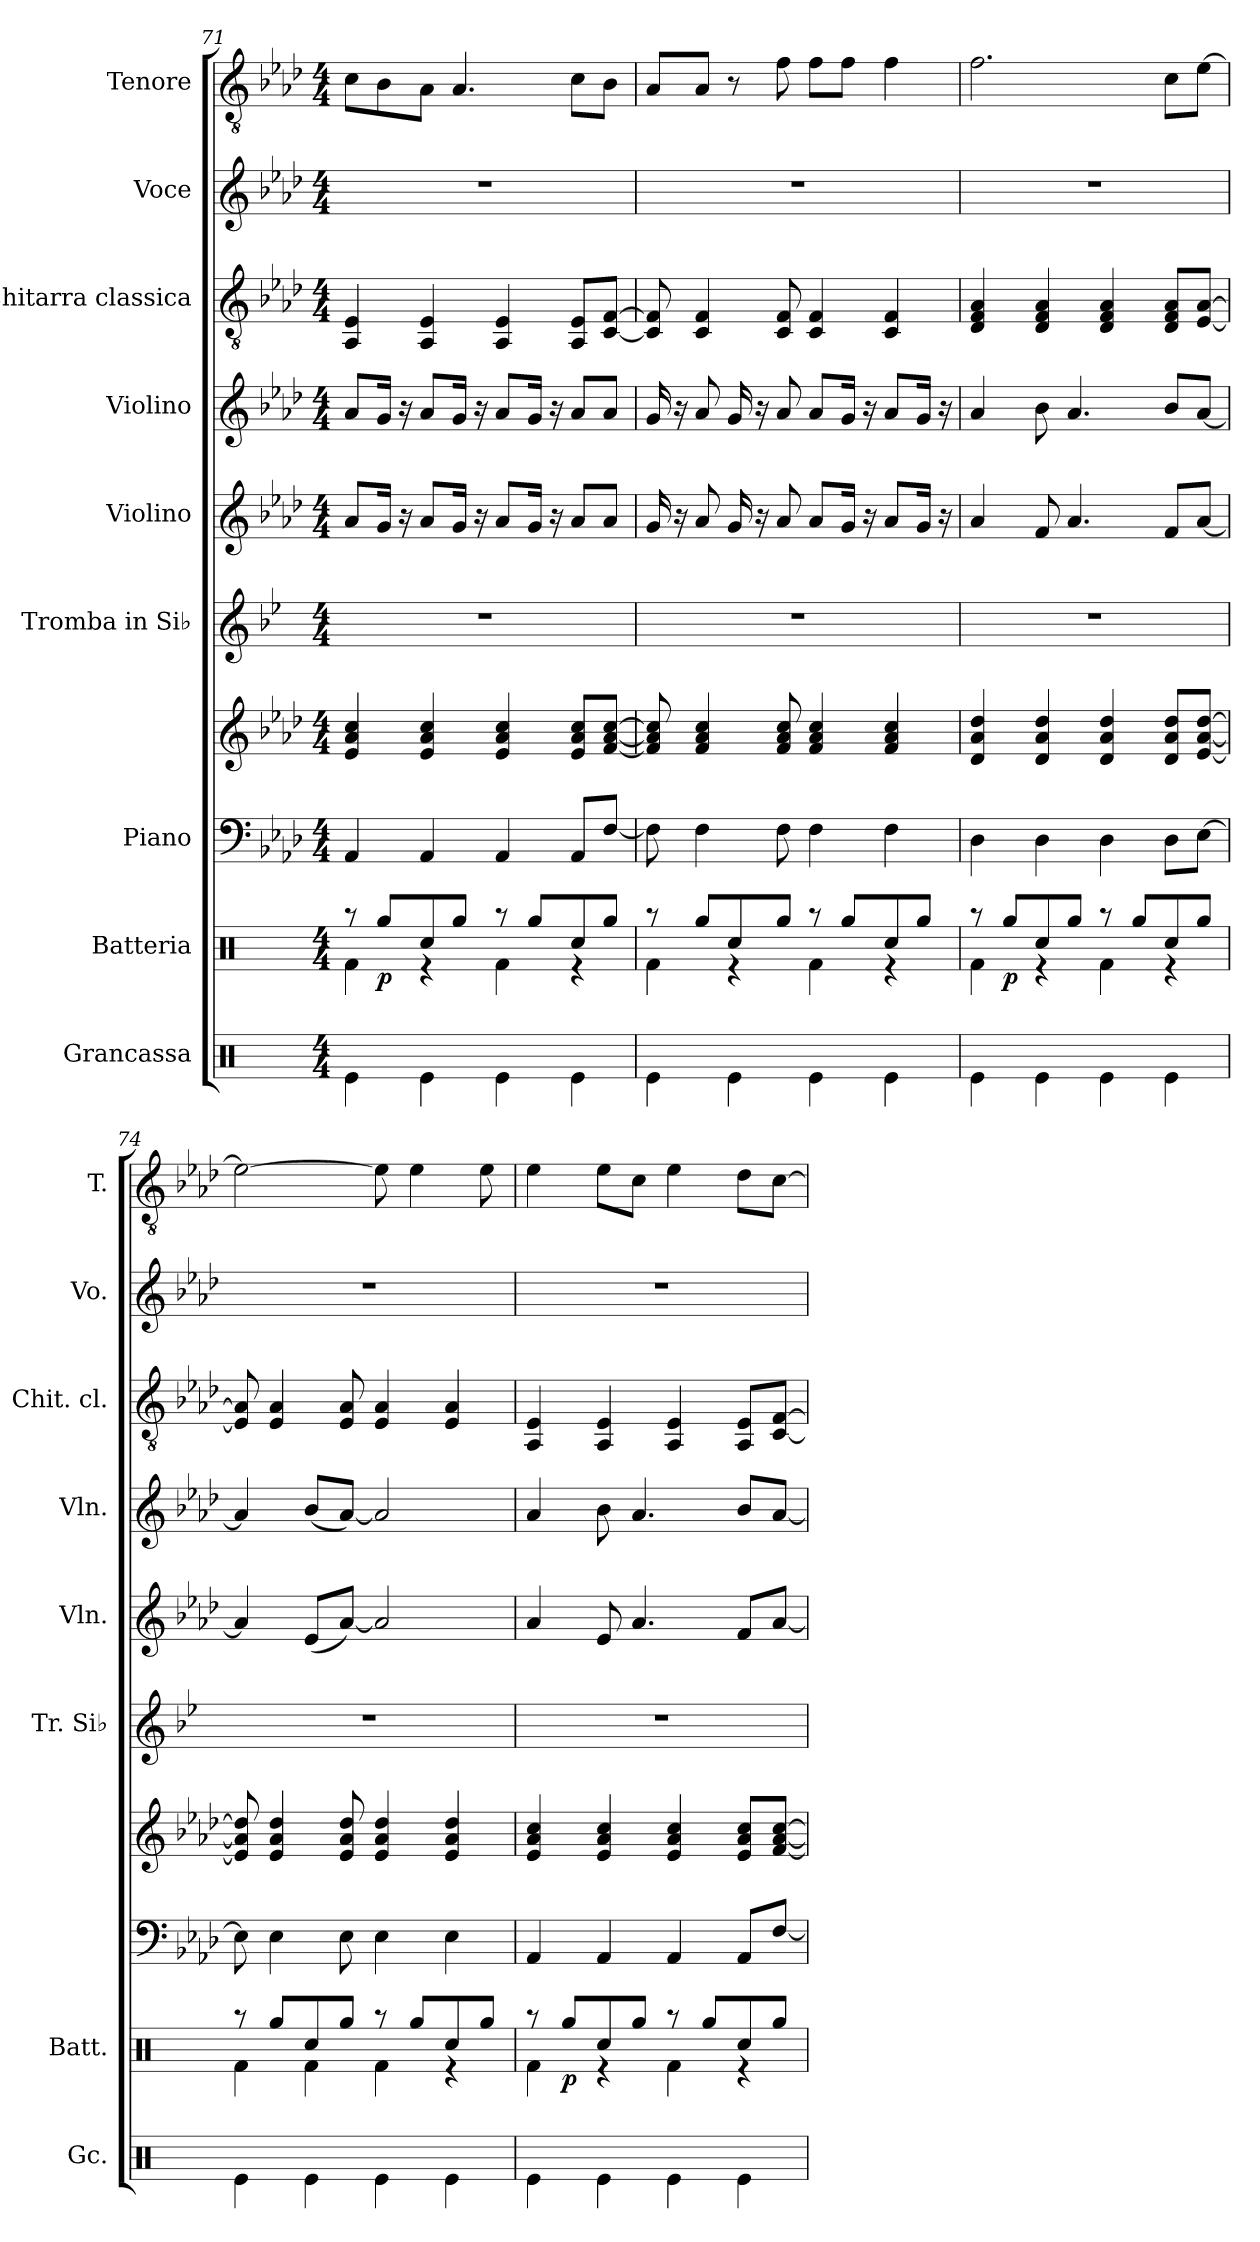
**kern	**kern	**dynam	**kern	**kern	**kern	**kern	**kern	**kern	**kern	**kern
*part9	*part8	*part8	*part7	*part7	*part6	*part5	*part4	*part3	*part2	*part1
*staff10	*staff9	*staff9	*staff8	*staff7	*staff6	*staff5	*staff4	*staff3	*staff2	*staff1
*I"Grancassa	*I"Batteria	*	*I"Piano	*	*I"Tromba in Si♭	*I"Violino	*I"Violino	*I"Chitarra classica	*I"Voce	*I"Tenore
*I'Gc.	*I'Batt.	*	*	*	*I'Tr. Si♭	*I'Vln.	*I'Vln.	*I'Chit. cl.	*I'Vo.	*I'T.
*clefX	*clefX	*	*clefF4	*clefG2	*clefG2	*clefG2	*clefG2	*clefGv2	*clefG2	*clefGv2
*	*	*	*	*	*ITrd1c2	*	*	*	*	*
*k[]	*k[]	*	*k[b-e-a-d-]	*k[b-e-a-d-]	*k[b-e-a-d-]	*k[b-e-a-d-]	*k[b-e-a-d-]	*k[b-e-a-d-]	*k[b-e-a-d-]	*k[b-e-a-d-]
*M4/4	*M4/4	*	*M4/4	*M4/4	*M4/4	*M4/4	*M4/4	*M4/4	*M4/4	*M4/4
=71	=71	=71	=71	=71	=71	=71	=71	=71	=71	=71
*	*^	*	*	*	*	*	*	*	*	*
4Re\	8r	4Rf\	.	4AA-/	4e-/ 4a-/ 4cc/	1r	8a-/L	8a-/L	4AA-/ 4E-/	1r	8c\L
!	!	!	!LO:DY:b	!	!	!	!	!	!	!	!
.	8Rgg/L	.	p	.	.	.	16g/Jk	16g/Jk	.	.	8B-\
.	.	.	.	.	.	.	16r	16r	.	.	.
4Re\	8Rcc/	4r	.	4AA-/	4e-/ 4a-/ 4cc/	.	8a-/L	8a-/L	4AA-/ 4E-/	.	8A-\J
.	8Rgg/J	.	.	.	.	.	16g/Jk	16g/Jk	.	.	4.A-/
.	.	.	.	.	.	.	16r	16r	.	.	.
4Re\	8r	4Rf\	.	4AA-/	4e-/ 4a-/ 4cc/	.	8a-/L	8a-/L	4AA-/ 4E-/	.	.
.	8Rgg/L	.	.	.	.	.	16g/Jk	16g/Jk	.	.	.
.	.	.	.	.	.	.	16r	16r	.	.	.
4Re\	8Rcc/	4r	.	8AA-/L	8e-/ 8a-/ 8cc/L	.	8a-/L	8a-/L	8AA-/ 8E-/L	.	8c\L
.	8Rgg/J	.	.	[8F/J	[8f/ [8a-/ [8cc/J	.	8a-/J	8a-/J	[8C/ [8F/J	.	8B-\J
!!LO:PB:g=z
=72	=72	=72	=72	=72	=72	=72	=72	=72	=72	=72	=72
4Re\	8r	4Rf\	.	8F\]	8f/] 8a-/] 8cc/]	1r	16g/	16g/	8C/] 8F/]	1r	8A-/L
.	.	.	.	.	.	.	16r	16r	.	.	.
.	8Rgg/L	.	.	4F\	4f/ 4a-/ 4cc/	.	8a-/	8a-/	4C/ 4F/	.	8A-/J
4Re\	8Rcc/	4r	.	.	.	.	16g/	16g/	.	.	8r
.	.	.	.	.	.	.	16r	16r	.	.	.
.	8Rgg/J	.	.	8F\	8f/ 8a-/ 8cc/	.	8a-/	8a-/	8C/ 8F/	.	8f\
4Re\	8r	4Rf\	.	4F\	4f/ 4a-/ 4cc/	.	8a-/L	8a-/L	4C/ 4F/	.	8f\L
.	8Rgg/L	.	.	.	.	.	16g/Jk	16g/Jk	.	.	8f\J
.	.	.	.	.	.	.	16r	16r	.	.	.
4Re\	8Rcc/	4r	.	4F\	4f/ 4a-/ 4cc/	.	8a-/L	8a-/L	4C/ 4F/	.	4f\
.	8Rgg/J	.	.	.	.	.	16g/Jk	16g/Jk	.	.	.
.	.	.	.	.	.	.	16r	16r	.	.	.
=73	=73	=73	=73	=73	=73	=73	=73	=73	=73	=73	=73
4Re\	8r	4Rf\	.	4D-\	4d-/ 4a-/ 4dd-/	1r	4a-/	4a-/	4D-/ 4F/ 4A-/	1r	2.f\
!	!	!	!LO:DY:b	!	!	!	!	!	!	!	!
.	8Rgg/L	.	p	.	.	.	.	.	.	.	.
4Re\	8Rcc/	4r	.	4D-\	4d-/ 4a-/ 4dd-/	.	8f/	8b-\	4D-/ 4F/ 4A-/	.	.
.	8Rgg/J	.	.	.	.	.	4.a-/	4.a-/	.	.	.
4Re\	8r	4Rf\	.	4D-\	4d-/ 4a-/ 4dd-/	.	.	.	4D-/ 4F/ 4A-/	.	.
.	8Rgg/L	.	.	.	.	.	.	.	.	.	.
4Re\	8Rcc/	4r	.	8D-\L	8d-/ 8a-/ 8dd-/L	.	8f/L	8b-/L	8D-/ 8F/ 8A-/L	.	8c\L
.	8Rgg/J	.	.	[8E-\J	[8e-/ [8a-/ [8dd-/J	.	[8a-/J	[8a-/J	[8E-/ [8A-/J	.	[8e-\J
=74	=74	=74	=74	=74	=74	=74	=74	=74	=74	=74	=74
4Re\	8r	4Rf\	.	8E-\]	8e-/] 8a-/] 8dd-/]	1r	4a-/]	4a-/]	8E-/] 8A-/]	1r	2e-\_
.	8Rgg/L	.	.	4E-\	4e-/ 4a-/ 4dd-/	.	.	.	4E-/ 4A-/	.	.
4Re\	8Rcc/	4Rf\	.	.	.	.	(8e-/L	(8b-/L	.	.	.
.	8Rgg/J	.	.	8E-\	8e-/ 8a-/ 8dd-/	.	[8a-/J)	[8a-/J)	8E-/ 8A-/	.	.
4Re\	8r	4Rf\	.	4E-\	4e-/ 4a-/ 4dd-/	.	2a-/]	2a-/]	4E-/ 4A-/	.	8e-\]
.	8Rgg/L	.	.	.	.	.	.	.	.	.	4e-\
4Re\	8Rcc/	4r	.	4E-\	4e-/ 4a-/ 4dd-/	.	.	.	4E-/ 4A-/	.	.
.	8Rgg/J	.	.	.	.	.	.	.	.	.	8e-\
!!LO:PB:g=z
=75	=75	=75	=75	=75	=75	=75	=75	=75	=75	=75	=75
4Re\	8r	4Rf\	.	4AA-/	4e-/ 4a-/ 4cc/	1r	4a-/	4a-/	4AA-/ 4E-/	1r	4e-\
!	!	!	!LO:DY:b	!	!	!	!	!	!	!	!
.	8Rgg/L	.	p	.	.	.	.	.	.	.	.
4Re\	8Rcc/	4r	.	4AA-/	4e-/ 4a-/ 4cc/	.	8e-/	8b-\	4AA-/ 4E-/	.	8e-\L
.	8Rgg/J	.	.	.	.	.	4.a-/	4.a-/	.	.	8c\J
4Re\	8r	4Rf\	.	4AA-/	4e-/ 4a-/ 4cc/	.	.	.	4AA-/ 4E-/	.	4e-\
.	8Rgg/L	.	.	.	.	.	.	.	.	.	.
4Re\	8Rcc/	4r	.	8AA-/L	8e-/ 8a-/ 8cc/L	.	8f/L	8b-/L	8AA-/ 8E-/L	.	8d-\L
.	8Rgg/J	.	.	[8F/J	[8f/ [8a-/ [8cc/J	.	[8a-/J	[8a-/J	[8C/ [8F/J	.	[8c\J
*	*v	*v	*	*	*	*	*	*	*	*	*
=	=	=	=	=	=	=	=	=	=	=
*-	*-	*-	*-	*-	*-	*-	*-	*-	*-	*-
